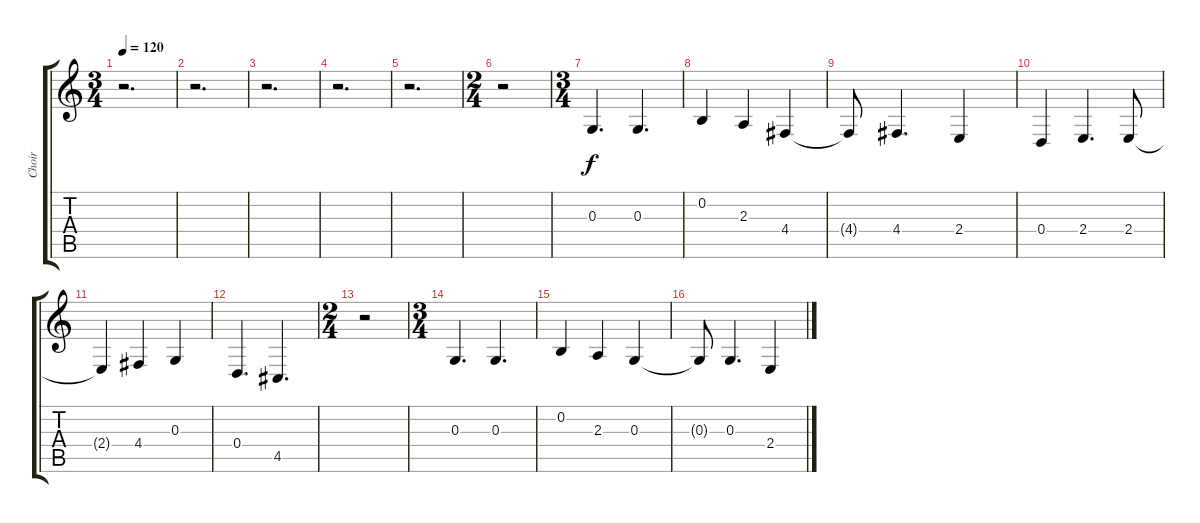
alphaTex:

\track ("Choir" "Choir") {instrument choiraahs}
\staff {score tabs}
\tuning (E4 B3 G3 D3 A2 E2) {hide}
\ts (3 4)
\tempo 120
\clef g2
\ks c
r.2{d dy f} |
r.2{d} |
r.2{d} |
r.2{d} |
r.2{d} |
\ts (2 4)
r.2 |
\ts (3 4)
0.3.4{d volume 15} 0.3.4{d} |
0.2.4 2.3.4 4.4.4 |
4.4{t}.8 4.4.4{d} 2.4.4 |
0.4.4 2.4.4{d} 2.4.8 |
2.4{t}.4 4.4.4 0.3.4 |
0.4.4{d} 4.5.4{d} |
\ts (2 4)
r.2 |
\ts (3 4)
0.3.4{d} 0.3.4{d} |
0.2.4 2.3.4 0.3.4 |
0.3{t}.8 0.3.4{d} 2.4.4
